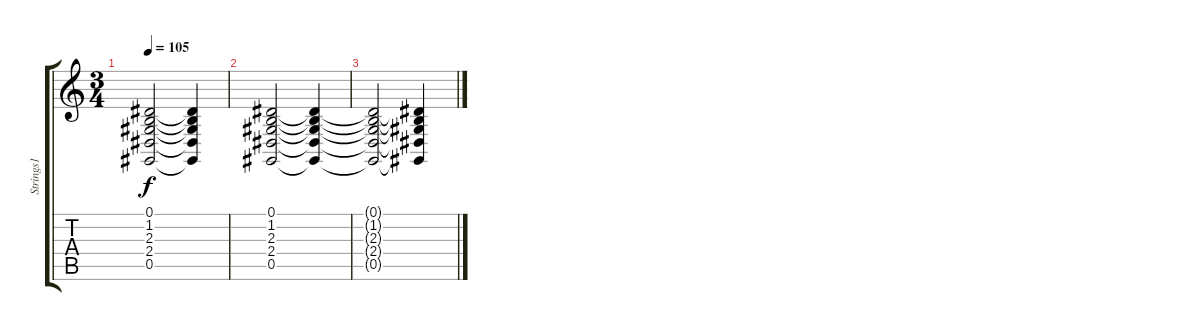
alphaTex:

\track ("Strings1" "Strings1") {instrument stringensemble2}
\staff {score tabs}
\tuning (Eb4 Bb3 Gb3 Db3 Ab2 Eb2) {hide}
\ts (3 4)
\tempo 105
\clef g2
\ks c
(0.1 1.2 2.3 2.4 0.5).2{dy f} (0.1{t} 1.2{t} 2.3{t} 2.4{t} 0.5{t}).4 |
(0.1 1.2 2.3 2.4 0.5).2 (0.1{t} 1.2{t} 2.3{t} 2.4{t} 0.5{t}).4 |
(0.1{t} 1.2{t} 2.3{t} 2.4{t} 0.5{t}).2 (0.1{t} 1.2{t} 2.3{t} 2.4{t} 0.5{t}).4
